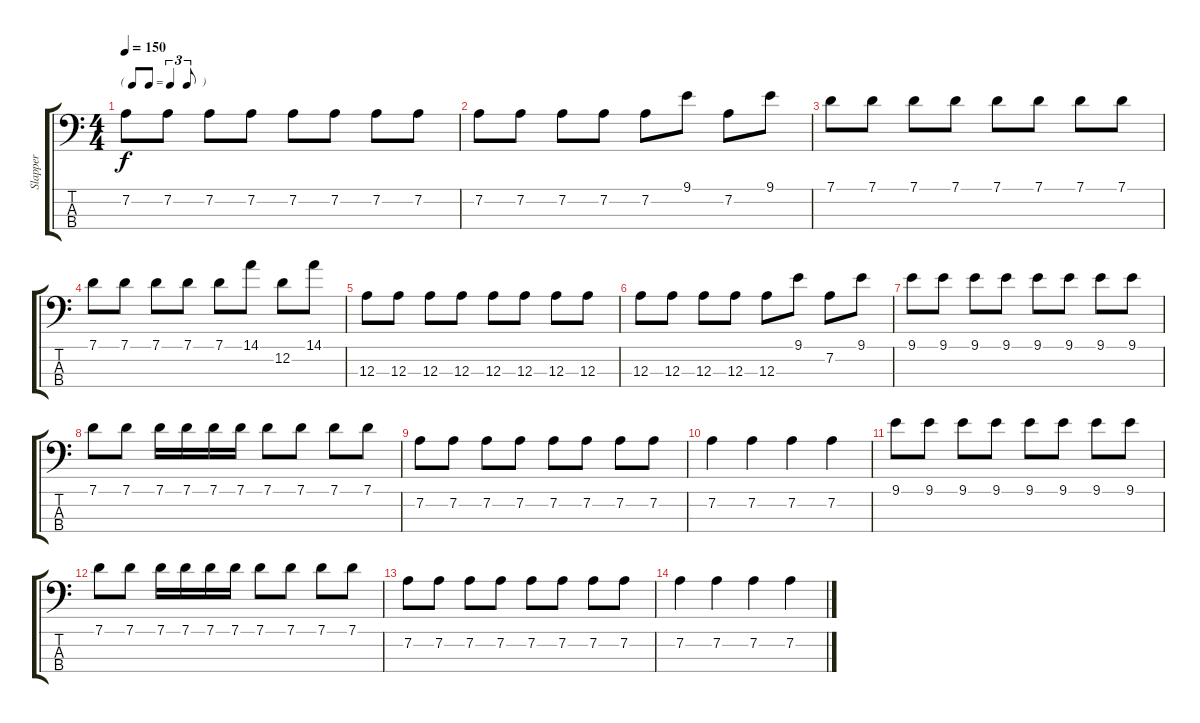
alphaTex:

\track ("Slapper" "Slapper") {instrument electricbassfinger}
\staff {score tabs}
\tuning (G2 D2 A1 E1) {hide}
\ts (4 4)
\tf triplet8th
\tempo 150
\clef f4
\ks c
7.2.8{dy f} 7.2.8 7.2.8 7.2.8 7.2.8 7.2.8 7.2.8 7.2.8 |
7.2.8 7.2.8 7.2.8 7.2.8 7.2.8 9.1.8 7.2.8 9.1.8 |
7.1.8 7.1.8 7.1.8 7.1.8 7.1.8 7.1.8 7.1.8 7.1.8 |
7.1.8 7.1.8 7.1.8 7.1.8 7.1.8 14.1.8 12.2.8 14.1.8 |
12.3.8 12.3.8 12.3.8 12.3.8 12.3.8 12.3.8 12.3.8 12.3.8 |
12.3.8 12.3.8 12.3.8 12.3.8 12.3.8 9.1.8 7.2.8 9.1.8 |
9.1.8 9.1.8 9.1.8 9.1.8 9.1.8 9.1.8 9.1.8 9.1.8 |
7.1.8 7.1.8 7.1.16 7.1.16 7.1.16 7.1.16 7.1.8 7.1.8 7.1.8 7.1.8 |
7.2.8 7.2.8 7.2.8 7.2.8 7.2.8 7.2.8 7.2.8 7.2.8 |
7.2.4 7.2.4 7.2.4 7.2.4 |
9.1.8 9.1.8 9.1.8 9.1.8 9.1.8 9.1.8 9.1.8 9.1.8 |
7.1.8 7.1.8 7.1.16 7.1.16 7.1.16 7.1.16 7.1.8 7.1.8 7.1.8 7.1.8 |
7.2.8 7.2.8 7.2.8 7.2.8 7.2.8 7.2.8 7.2.8 7.2.8 |
7.2.4 7.2.4 7.2.4 7.2.4
